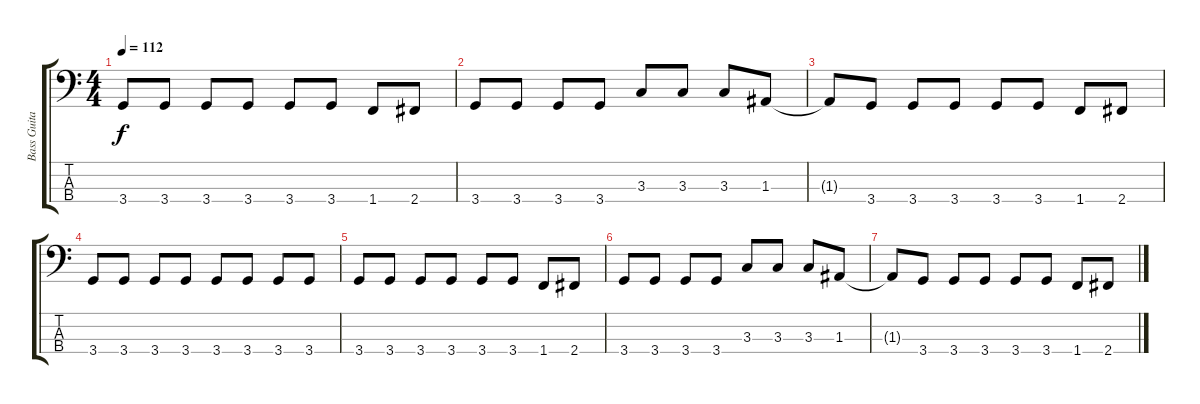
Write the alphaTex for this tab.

\track ("Bass Guitar" "Bass Guita") {instrument electricbasspick}
\staff {score tabs}
\tuning (G2 D2 A1 E1) {hide}
\ts (4 4)
\tempo 112
\clef f4
\ks c
3.4.8{dy f} 3.4.8 3.4.8 3.4.8 3.4.8 3.4.8 1.4.8 2.4.8 |
3.4.8 3.4.8 3.4.8 3.4.8 3.3.8 3.3.8 3.3.8 1.3.8 |
1.3{t}.8 3.4.8 3.4.8 3.4.8 3.4.8 3.4.8 1.4.8 2.4.8 |
3.4.8 3.4.8 3.4.8 3.4.8 3.4.8 3.4.8 3.4.8 3.4.8 |
3.4.8 3.4.8 3.4.8 3.4.8 3.4.8 3.4.8 1.4.8 2.4.8 |
3.4.8 3.4.8 3.4.8 3.4.8 3.3.8 3.3.8 3.3.8 1.3.8 |
1.3{t}.8 3.4.8 3.4.8 3.4.8 3.4.8 3.4.8 1.4.8 2.4.8
